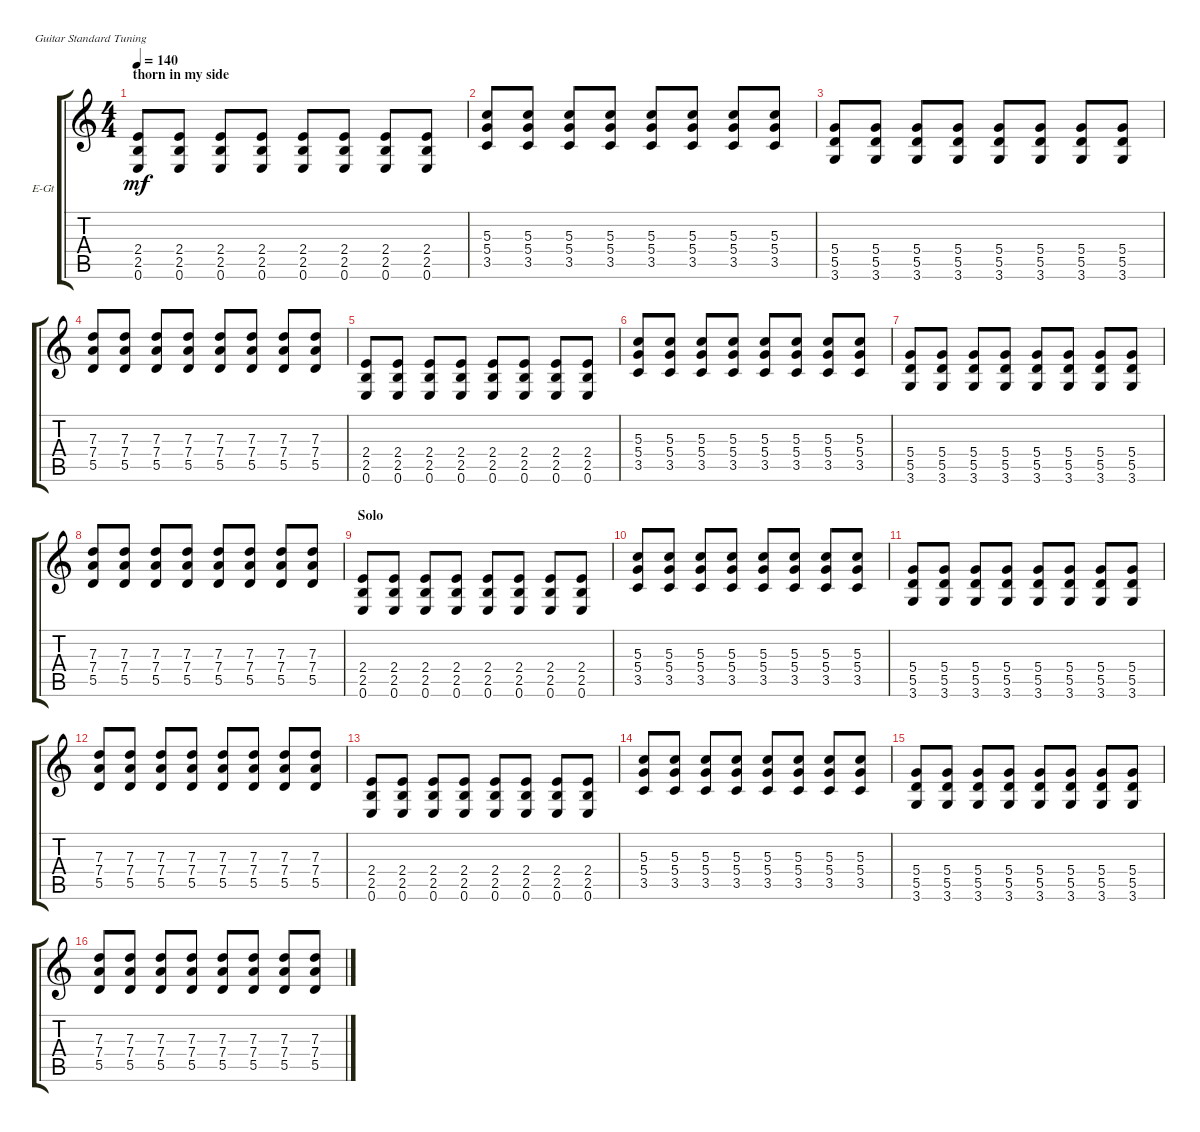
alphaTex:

\defaultSystemsLayout 4
\bracketExtendMode groupsimilarinstruments
\firstSystemTrackNameOrientation horizontal
\otherSystemsTrackNameOrientation horizontal
\track ("Electric Guitar" "E-Gt") {instrument distortionguitar}
\staff {score tabs}
\tuning (E4 B3 G3 D3 A2 E2)
\ts (4 4)
\section ("" "thorn in my side")
\tempo 140
\clef g2
\ks c
(0.6 2.5 2.4).8{dy mf} (0.6 2.5 2.4).8 (0.6 2.5 2.4).8 (0.6 2.5 2.4).8 (0.6 2.5 2.4).8 (0.6 2.5 2.4).8 (0.6 2.5 2.4).8 (0.6 2.5 2.4).8 |
(3.5 5.4 5.3).8 (3.5 5.4 5.3).8 (3.5 5.4 5.3).8 (3.5 5.4 5.3).8 (3.5 5.4 5.3).8 (3.5 5.4 5.3).8 (3.5 5.4 5.3).8 (3.5 5.4 5.3).8 |
(3.6 5.4 5.5).8 (3.6 5.4 5.5).8 (3.6 5.4 5.5).8 (3.6 5.4 5.5).8 (3.6 5.4 5.5).8 (3.6 5.4 5.5).8 (3.6 5.5 5.4).8 (5.5 3.6 5.4).8 |
(5.5 7.4 7.3).8 (5.5 7.4 7.3).8 (5.5 7.4 7.3).8 (5.5 7.4 7.3).8 (5.5 7.4 7.3).8 (5.5 7.4 7.3).8 (5.5 7.4 7.3).8 (5.5 7.4 7.3).8 |
(0.6 2.5 2.4).8 (0.6 2.5 2.4).8 (0.6 2.5 2.4).8 (0.6 2.5 2.4).8 (0.6 2.5 2.4).8 (0.6 2.5 2.4).8 (0.6 2.5 2.4).8 (0.6 2.5 2.4).8 |
(3.5 5.4 5.3).8 (3.5 5.4 5.3).8 (3.5 5.4 5.3).8 (3.5 5.4 5.3).8 (3.5 5.4 5.3).8 (3.5 5.4 5.3).8 (3.5 5.4 5.3).8 (3.5 5.4 5.3).8 |
(3.6 5.4 5.5).8 (3.6 5.4 5.5).8 (3.6 5.4 5.5).8 (3.6 5.4 5.5).8 (3.6 5.4 5.5).8 (3.6 5.4 5.5).8 (3.6 5.5 5.4).8 (5.5 3.6 5.4).8 |
(5.5 7.4 7.3).8 (5.5 7.4 7.3).8 (5.5 7.4 7.3).8 (5.5 7.4 7.3).8 (5.5 7.4 7.3).8 (5.5 7.4 7.3).8 (5.5 7.4 7.3).8 (5.5 7.4 7.3).8 |
\section ("" "Solo")
(0.6 2.5 2.4).8 (0.6 2.5 2.4).8 (0.6 2.5 2.4).8 (0.6 2.5 2.4).8 (0.6 2.5 2.4).8 (0.6 2.5 2.4).8 (0.6 2.5 2.4).8 (0.6 2.5 2.4).8 |
(3.5 5.4 5.3).8 (3.5 5.4 5.3).8 (3.5 5.4 5.3).8 (3.5 5.4 5.3).8 (3.5 5.4 5.3).8 (3.5 5.4 5.3).8 (3.5 5.4 5.3).8 (3.5 5.4 5.3).8 |
(3.6 5.4 5.5).8 (3.6 5.4 5.5).8 (3.6 5.4 5.5).8 (3.6 5.4 5.5).8 (3.6 5.4 5.5).8 (3.6 5.4 5.5).8 (3.6 5.5 5.4).8 (5.5 3.6 5.4).8 |
(5.5 7.4 7.3).8 (5.5 7.4 7.3).8 (5.5 7.4 7.3).8 (5.5 7.4 7.3).8 (5.5 7.4 7.3).8 (5.5 7.4 7.3).8 (5.5 7.4 7.3).8 (5.5 7.4 7.3).8 |
(0.6 2.5 2.4).8 (0.6 2.5 2.4).8 (0.6 2.5 2.4).8 (0.6 2.5 2.4).8 (0.6 2.5 2.4).8 (0.6 2.5 2.4).8 (0.6 2.5 2.4).8 (0.6 2.5 2.4).8 |
(3.5 5.4 5.3).8 (3.5 5.4 5.3).8 (3.5 5.4 5.3).8 (3.5 5.4 5.3).8 (3.5 5.4 5.3).8 (3.5 5.4 5.3).8 (3.5 5.4 5.3).8 (3.5 5.4 5.3).8 |
(3.6 5.4 5.5).8 (3.6 5.4 5.5).8 (3.6 5.4 5.5).8 (3.6 5.4 5.5).8 (3.6 5.4 5.5).8 (3.6 5.4 5.5).8 (3.6 5.5 5.4).8 (5.5 3.6 5.4).8 |
(5.5 7.4 7.3).8 (5.5 7.4 7.3).8 (5.5 7.4 7.3).8 (5.5 7.4 7.3).8 (5.5 7.4 7.3).8 (5.5 7.4 7.3).8 (5.5 7.4 7.3).8 (5.5 7.4 7.3).8
